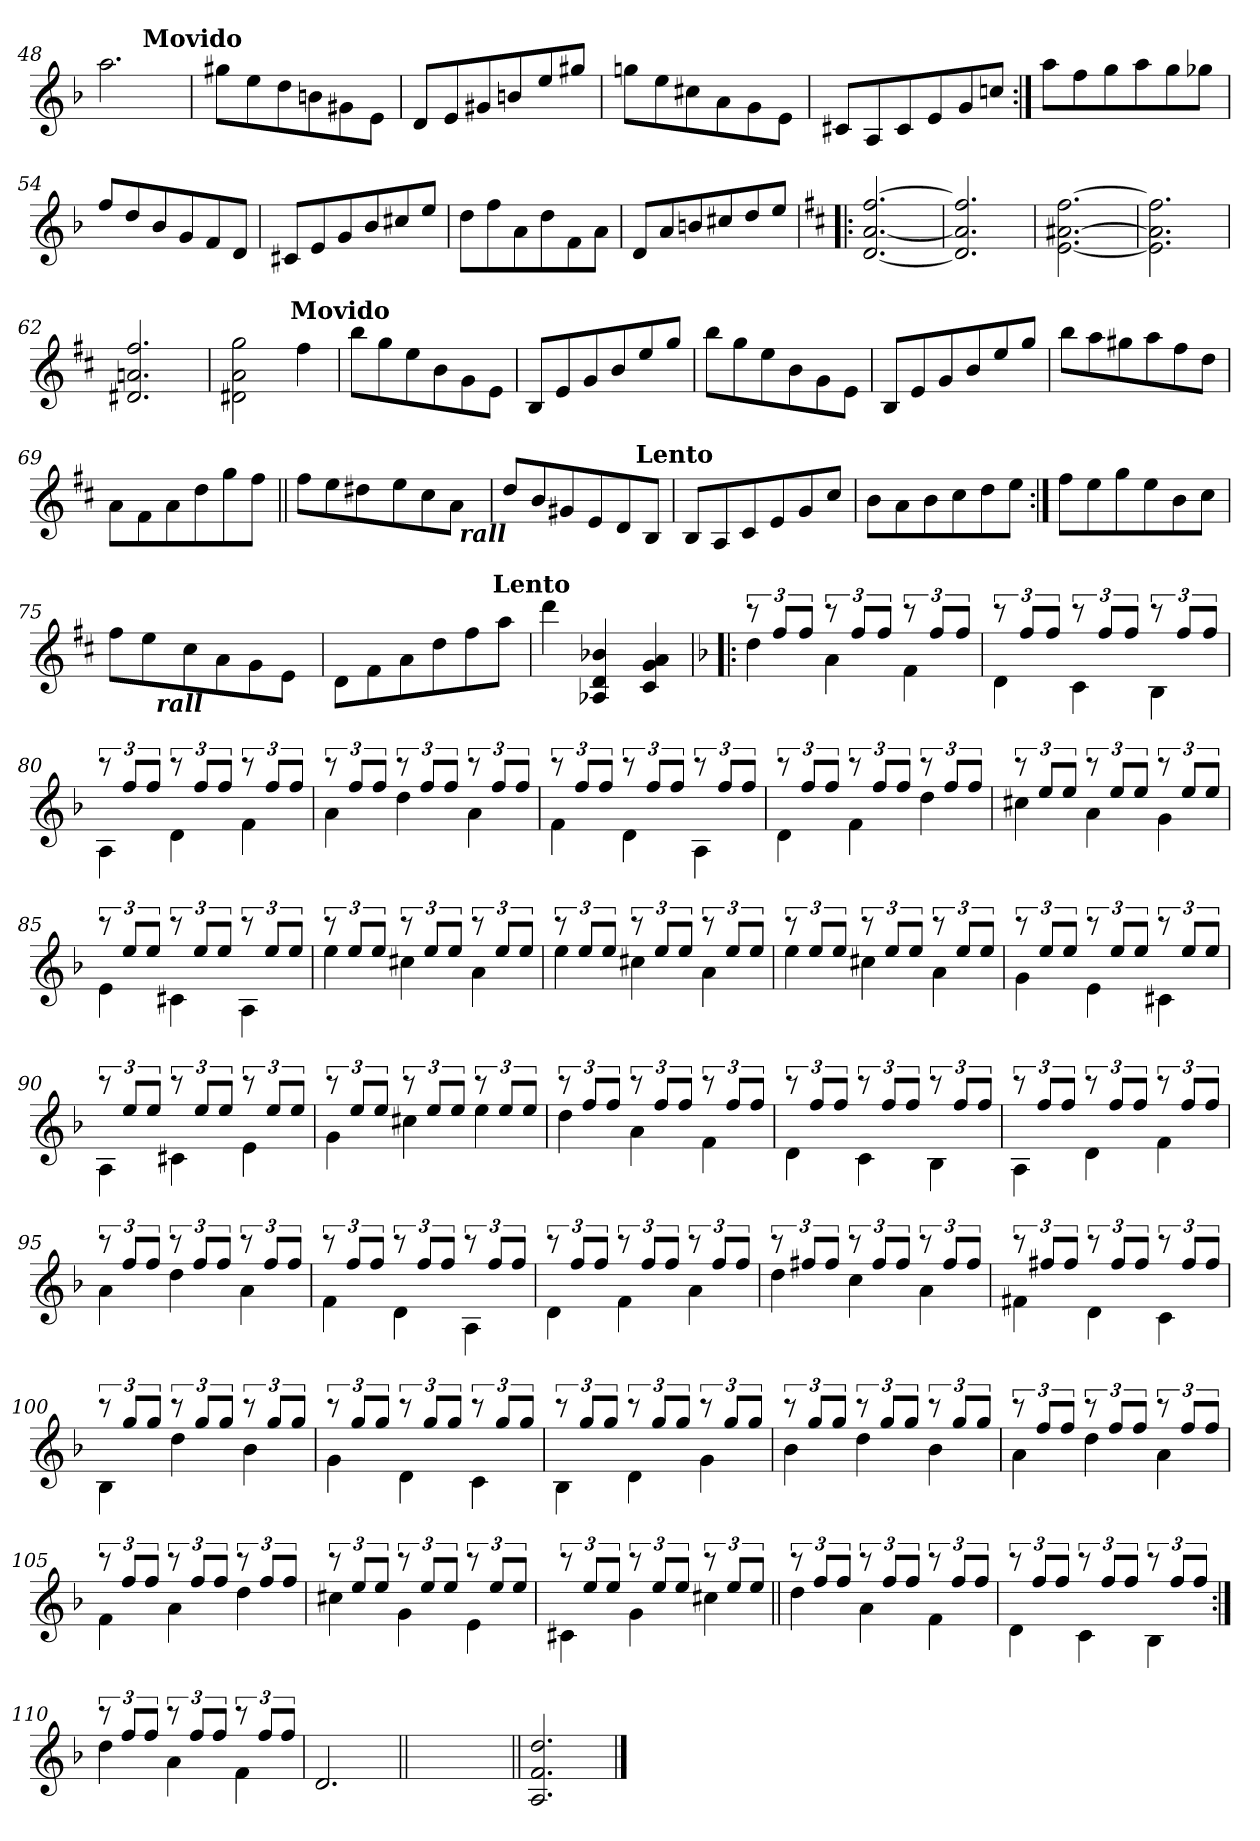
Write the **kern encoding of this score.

**kern
*part1
*staff1
*clefG2
*k[b-]
*F:
=48
2.aa\
!!LO:REH:place=s1:a:B:enc=none:fs=10.9:t=Movido
=49
8gg#X\L
8ee\
8dd\
8bn\
8g#X\
8e\J
=50
8d/L
8e/
8g#X/
8bn/
8ee/
8gg#X/J
!!LO:LB:g=z
=51
8ggn\L
8ee\
8cc#X\
8a\
8g\
8e\J
=52
8c#X/L
8A/
8c#/
8e/
8g/
8ccn/J
=53:|!
8aa\L
8ff\
8gg\
8aa\
8gg\
8gg-X\J
=54
8ff/L
8dd/
8b-/
8g/
8f/
8d/J
=55
8c#X/L
8e/
8g/
8b-/
8cc#X/
8ee/J
=56
8dd\L
8ff\
8a\
8dd\
8f\
8a\J
!!LO:PB:g=z
=57
8d/L
8a/
8bn/
8cc#X/
8dd/
8ee/J
=58!|:
*k[f#c#]
*D:
[2.d/ [2.a/ [2.ff#/
=59
2.d/] 2.a/] 2.ff#/]
=60
[2.e\ [2.a#X\ [2.ff#\
=61
2.e\] 2.a#\] 2.ff#\]
=62
2.d#X/ 2.an/ 2.ff#/
!!LO:LB:g=z
=63
2d#\ 2a\ 2gg\
4ff#\
!!LO:REH:place=s1:a:B:enc=none:fs=10.9:t=Movido
=64
8bb\L
8gg\
8ee\
8b\
8g\
8e\J
=65
8B/L
8e/
8g/
8b/
8ee/
8gg/J
=66
8bb\L
8gg\
8ee\
8b\
8g\
8e\J
=67
8B/L
8e/
8g/
8b/
8ee/
8gg/J
=68
8bb\L
8aa\
8gg#X\
8aa\
8ff#\
8dd\J
=69
8a\L
8f#\
8a\
8dd\
8gg\
8ff#\J
!!LO:LB:g=z
=70||
*^
8ff#\L	3ryy
8ee\	.
8dd#X\	.
.	6...ryy
8ee\	.
8cc#\	.
8a\J	.
!	!LO:TX:b:Bi:t=rall
.	12ryy
.	48ryy
*v	*v
=71
8dd/L
8b/
8g#X/
8e/
8d/
8B/J
!!LO:REH:place=s1:a:B:enc=none:fs=10.9:t=Lento
=72
8B/L
8A/
8c#/
8e/
8g/
8cc#/J
=73
8b\L
8a\
8b\
8cc#\
8dd\
8ee\J
=74:|!
8ff#\L
8ee\
8gg\
8ee\
8b\
8cc#\J
=75
*^
8ff#\L	8ryy
8ee\	32ryy
!	!LO:TX:b:Bi:t=rall
.	2ryy
8cc#\	.
8a\	.
8g\	.
8e\J	.
.	16.ryy
*v	*v
!!LO:LB:g=z
=76
8d\L
8f#\
8a\
8dd\
8ff#\
8aa\J
!!LO:REH:place=s1:a:B:enc=none:fs=10.9:t=Lento
=77
4ddd\
4A-X/ 4d/ 4b-X/
4c#/ 4g/ 4a/
=78!|:
*k[b-]
*F:
*^
12rbb	4dd\
12ff/L	.
12ff/J	.
12rbb	4a\
12ff/L	.
12ff/J	.
12rbb	4f\
12ff/L	.
12ff/J	.
=79	=79
12rbb	4d\
12ff/L	.
12ff/J	.
12rbb	4c\
12ff/L	.
12ff/J	.
12rbb	4B-\
12ff/L	.
12ff/J	.
=80	=80
12rbb	4A\
12ff/L	.
12ff/J	.
12rbb	4d\
12ff/L	.
12ff/J	.
12rbb	4f\
12ff/L	.
12ff/J	.
=81	=81
12rbb	4a\
12ff/L	.
12ff/J	.
12rbb	4dd\
12ff/L	.
12ff/J	.
12rbb	4a\
12ff/L	.
12ff/J	.
!!LO:LB:g=z	!!
=82	=82
12rbb	4f\
12ff/L	.
12ff/J	.
12rbb	4d\
12ff/L	.
12ff/J	.
12rbb	4A\
12ff/L	.
12ff/J	.
=83	=83
12rbb	4d\
12ff/L	.
12ff/J	.
12rbb	4f\
12ff/L	.
12ff/J	.
12rbb	4dd\
12ff/L	.
12ff/J	.
=84	=84
12rbb	4cc#X\
12ee/L	.
12ee/J	.
12rbb	4a\
12ee/L	.
12ee/J	.
12rbb	4g\
12ee/L	.
12ee/J	.
=85	=85
12rbb	4e\
12ee/L	.
12ee/J	.
12rbb	4c#X\
12ee/L	.
12ee/J	.
12rbb	4A\
12ee/L	.
12ee/J	.
=86	=86
12rbb	4ee\
12ee/L	.
12ee/J	.
12rbb	4cc#X\
12ee/L	.
12ee/J	.
12rbb	4a\
12ee/L	.
12ee/J	.
!!LO:LB:g=z	!!
=87	=87
12rbb	4ee\
12ee/L	.
12ee/J	.
12rbb	4cc#X\
12ee/L	.
12ee/J	.
12rbb	4a\
12ee/L	.
12ee/J	.
=88	=88
12rbb	4ee\
12ee/L	.
12ee/J	.
12rbb	4cc#X\
12ee/L	.
12ee/J	.
12rbb	4a\
12ee/L	.
12ee/J	.
=89	=89
12rbb	4g\
12ee/L	.
12ee/J	.
12rbb	4e\
12ee/L	.
12ee/J	.
12rbb	4c#X\
12ee/L	.
12ee/J	.
=90	=90
12rbb	4A\
12ee/L	.
12ee/J	.
12rbb	4c#X\
12ee/L	.
12ee/J	.
12rbb	4e\
12ee/L	.
12ee/J	.
=91	=91
12rbb	4g\
12ee/L	.
12ee/J	.
12rbb	4cc#X\
12ee/L	.
12ee/J	.
12rccc	4ee\
12ee/L	.
12ee/J	.
!!LO:LB:g=z	!!
=92	=92
12rbb	4dd\
12ff/L	.
12ff/J	.
12rbb	4a\
12ff/L	.
12ff/J	.
12rbb	4f\
12ff/L	.
12ff/J	.
=93	=93
12rbb	4d\
12ff/L	.
12ff/J	.
12rbb	4c\
12ff/L	.
12ff/J	.
12rbb	4B-\
12ff/L	.
12ff/J	.
=94	=94
12rbb	4A\
12ff/L	.
12ff/J	.
12rbb	4d\
12ff/L	.
12ff/J	.
12rbb	4f\
12ff/L	.
12ff/J	.
=95	=95
12rbb	4a\
12ff/L	.
12ff/J	.
12rbb	4dd\
12ff/L	.
12ff/J	.
12rbb	4a\
12ff/L	.
12ff/J	.
=96	=96
12rbb	4f\
12ff/L	.
12ff/J	.
12rbb	4d\
12ff/L	.
12ff/J	.
12rbb	4A\
12ff/L	.
12ff/J	.
!!LO:LB:g=z	!!
=97	=97
12rbb	4d\
12ff/L	.
12ff/J	.
12rbb	4f\
12ff/L	.
12ff/J	.
12rbb	4a\
12ff/L	.
12ff/J	.
=98	=98
12rbb	4dd\
12ff#X/L	.
12ff#/J	.
12rbb	4cc\
12ff#/L	.
12ff#/J	.
12rbb	4a\
12ff#/L	.
12ff#/J	.
=99	=99
12rbb	4f#X\
12ff#X/L	.
12ff#/J	.
12rbb	4d\
12ff#/L	.
12ff#/J	.
12rbb	4c\
12ff#/L	.
12ff#/J	.
=100	=100
12rbb	4B-\
12gg/L	.
12gg/J	.
12rbb	4dd\
12gg/L	.
12gg/J	.
12rbb	4b-\
12gg/L	.
12gg/J	.
=101	=101
12rbb	4g\
12gg/L	.
12gg/J	.
12rbb	4d\
12gg/L	.
12gg/J	.
12rbb	4c\
12gg/L	.
12gg/J	.
!!LO:LB:g=z	!!
=102	=102
12rbb	4B-\
12gg/L	.
12gg/J	.
12rbb	4d\
12gg/L	.
12gg/J	.
12rbb	4g\
12gg/L	.
12gg/J	.
=103	=103
12rbb	4b-\
12gg/L	.
12gg/J	.
12rbb	4dd\
12gg/L	.
12gg/J	.
12rbb	4b-\
12gg/L	.
12gg/J	.
=104	=104
12rbb	4a\
12ff/L	.
12ff/J	.
12rbb	4dd\
12ff/L	.
12ff/J	.
12rbb	4a\
12ff/L	.
12ff/J	.
=105	=105
12rbb	4f\
12ff/L	.
12ff/J	.
12rbb	4a\
12ff/L	.
12ff/J	.
12rbb	4dd\
12ff/L	.
12ff/J	.
=106	=106
12rbb	4cc#X\
12ee/L	.
12ee/J	.
12rbb	4g\
12ee/L	.
12ee/J	.
12rbb	4e\
12ee/L	.
12ee/J	.
!!LO:LB:g=z	!!
=107	=107
12rbb	4c#X\
12ee/L	.
12ee/J	.
12rbb	4g\
12ee/L	.
12ee/J	.
12rbb	4cc#X\
12ee/L	.
12ee/J	.
=108||	=108||
12rbb	4dd\
12ff/L	.
12ff/J	.
12rbb	4a\
12ff/L	.
12ff/J	.
12rbb	4f\
12ff/L	.
12ff/J	.
=109	=109
12rbb	4d\
12ff/L	.
12ff/J	.
12rbb	4c\
12ff/L	.
12ff/J	.
12rbb	4B-\
12ff/L	.
12ff/J	.
=110:|!	=110:|!
12rbb	4dd\
12ff/L	.
12ff/J	.
12rbb	4a\
12ff/L	.
12ff/J	.
12rbb	4f\
12ff/L	.
12ff/J	.
*v	*v
=111
2.d/
=112||
*stria0
1ryy
=113||
*stria5
2.A/ 2.f/ 2.dd/
==
*-
